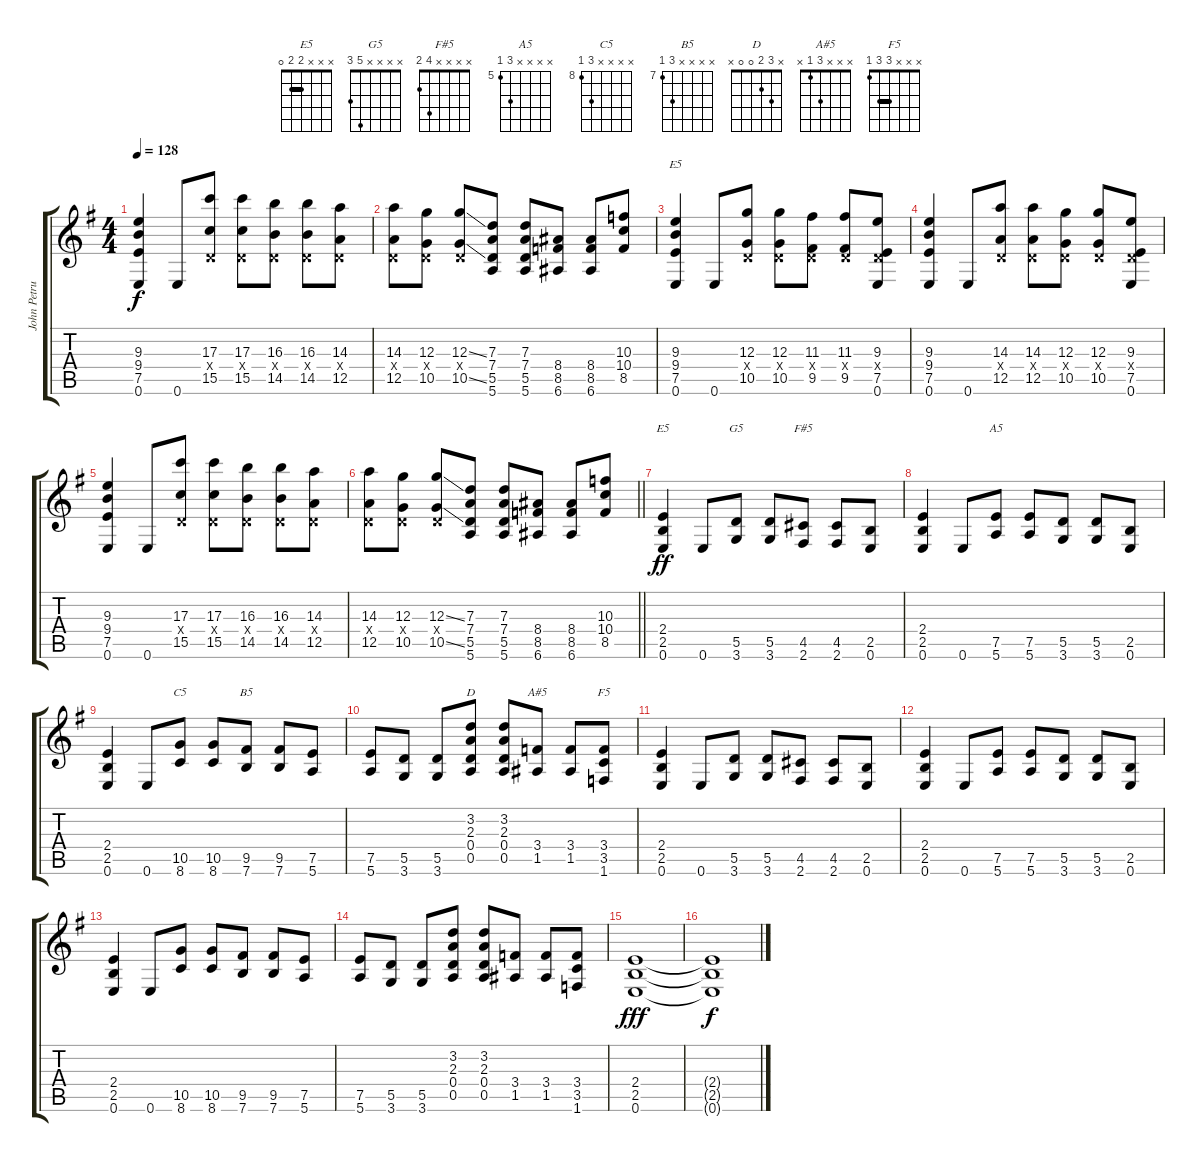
\track ("John Petrucci (Lead)" "John Petru") {instrument distortionguitar}
\staff {score tabs}
\tuning (E4 B3 G3 D3 A2 E2) {hide}
\chord ("E5" x x 9 9 7 0) {firstfret 7 barre 9}
\chord ("E5" x x x 2 2 0) {barre 2}
\chord ("G5" x x x x 5 3)
\chord ("F#5" x x x x 4 2)
\chord ("A5" x x x x 7 5) {firstfret 5}
\chord ("C5" x x x x 10 8) {firstfret 8}
\chord ("B5" x x x x 9 7) {firstfret 7}
\chord ("D" x 3 2 0 0 x)
\chord ("A#5" x x x 3 1 x)
\chord ("F5" x x x 3 3 1) {barre 3}
\ts (4 4)
\tempo 128
\clef g2
\ks eminor
(9.3 9.4 7.5 0.6).4{dy f} 0.6.8 (17.3 0.4{x} 15.5).8 (17.3 0.4{x} 15.5).8 (16.3 0.4{x} 14.5).8 (16.3 0.4{x} 14.5).8 (14.3 0.4{x} 12.5).8 |
(14.3 0.4{x} 12.5).8 (12.3 0.4{x} 10.5).8 (12.3{ss} 0.4{x} 10.5{ss}).8 (7.3 7.4 5.5 5.6).8 (7.3 7.4 5.5 5.6).8 (8.4 8.5 6.6).8 (8.4 8.5 6.6).8 (10.3 10.4 8.5).8 |
(9.3 9.4 7.5 0.6).4{ch "E5"} 0.6.8 (12.3 0.4{x} 10.5).8 (12.3 0.4{x} 10.5).8 (11.3 0.4{x} 9.5).8 (11.3 0.4{x} 9.5).8 (9.3 0.4{x} 7.5 0.6).8 |
(9.3 9.4 7.5 0.6).4 0.6.8 (14.3 0.4{x} 12.5).8 (14.3 0.4{x} 12.5).8 (12.3 0.4{x} 10.5).8 (12.3 0.4{x} 10.5).8 (9.3 0.4{x} 7.5 0.6).8 |
(9.3 9.4 7.5 0.6).4 0.6.8 (17.3 0.4{x} 15.5).8 (17.3 0.4{x} 15.5).8 (16.3 0.4{x} 14.5).8 (16.3 0.4{x} 14.5).8 (14.3 0.4{x} 12.5).8 |
\barLineRight lightlight
(14.3 0.4{x} 12.5).8 (12.3 0.4{x} 10.5).8 (12.3{ss} 0.4{x} 10.5{ss}).8 (7.3 7.4 5.5 5.6).8 (7.3 7.4 5.5 5.6).8 (8.4 8.5 6.6).8 (8.4 8.5 6.6).8 (10.3 10.4 8.5).8 |
(2.4 2.5 0.6).4{ch "E5" dy ff} 0.6.8 (5.5 3.6).8{ch "G5"} (5.5 3.6).8 (4.5 2.6).8{ch "F#5"} (4.5 2.6).8 (2.5 0.6).8 |
(2.4 2.5 0.6).4 0.6.8 (7.5 5.6).8{ch "A5"} (7.5 5.6).8 (5.5 3.6).8 (5.5 3.6).8 (2.5 0.6).8 |
(2.4 2.5 0.6).4 0.6.8 (10.5 8.6).8{ch "C5"} (10.5 8.6).8 (9.5 7.6).8{ch "B5"} (9.5 7.6).8 (7.5 5.6).8 |
(7.5 5.6).8 (5.5 3.6).8 (5.5 3.6).8 (3.2 2.3 0.4 0.5).8{ch "D"} (3.2 2.3 0.4 0.5).8 (3.4 1.5).8{ch "A#5"} (3.4 1.5).8 (3.4 3.5 1.6).8{ch "F5"} |
(2.4 2.5 0.6).4 0.6.8 (5.5 3.6).8 (5.5 3.6).8 (4.5 2.6).8 (4.5 2.6).8 (2.5 0.6).8 |
(2.4 2.5 0.6).4 0.6.8 (7.5 5.6).8 (7.5 5.6).8 (5.5 3.6).8 (5.5 3.6).8 (2.5 0.6).8 |
(2.4 2.5 0.6).4 0.6.8 (10.5 8.6).8 (10.5 8.6).8 (9.5 7.6).8 (9.5 7.6).8 (7.5 5.6).8 |
(7.5 5.6).8 (5.5 3.6).8 (5.5 3.6).8 (3.2 2.3 0.4 0.5).8 (3.2 2.3 0.4 0.5).8 (3.4 1.5).8 (3.4 1.5).8 (3.4 3.5 1.6).8 |
(2.4 2.5 0.6).1{dy fff volume 0} |
(2.4{t} 2.5{t} 0.6{t}).1{dy f}
